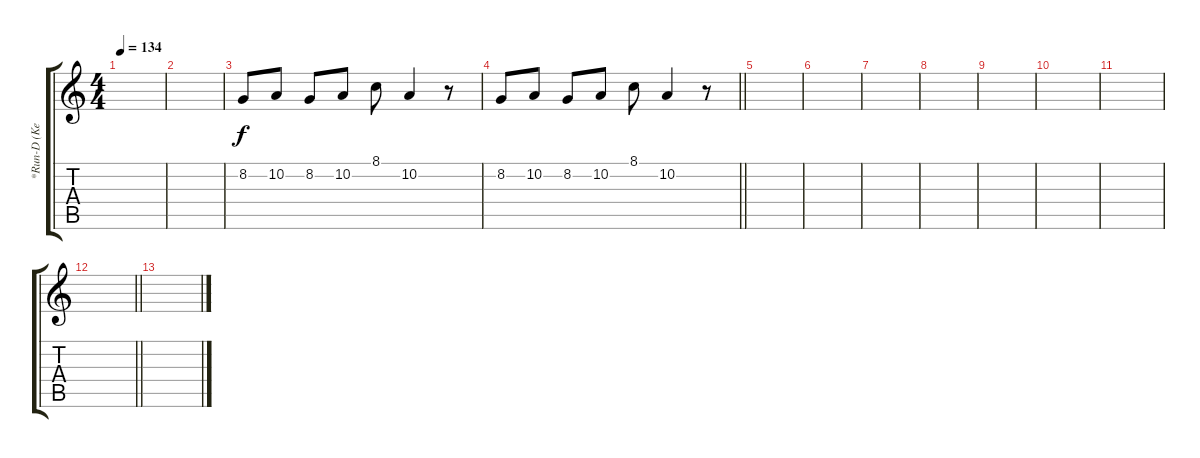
\track ("*Run-D (Keyboard 2)" "*Run-D (Ke") {instrument stringensemble1}
\staff {score tabs}
\tuning (E4 B3 G3 D3 A2 E2) {hide}
\ts (4 4)
\tempo 134
\clef g2
\ks c
|
|
8.2.8 10.2.8 8.2.8 10.2.8 8.1.8 10.2.4 r.8 |
\barLineRight lightlight
8.2.8 10.2.8 8.2.8 10.2.8 8.1.8 10.2.4 r.8 |
\section ("" "")
|
|
|
|
|
|
|
\barLineRight lightlight
|
\section ("" "")
